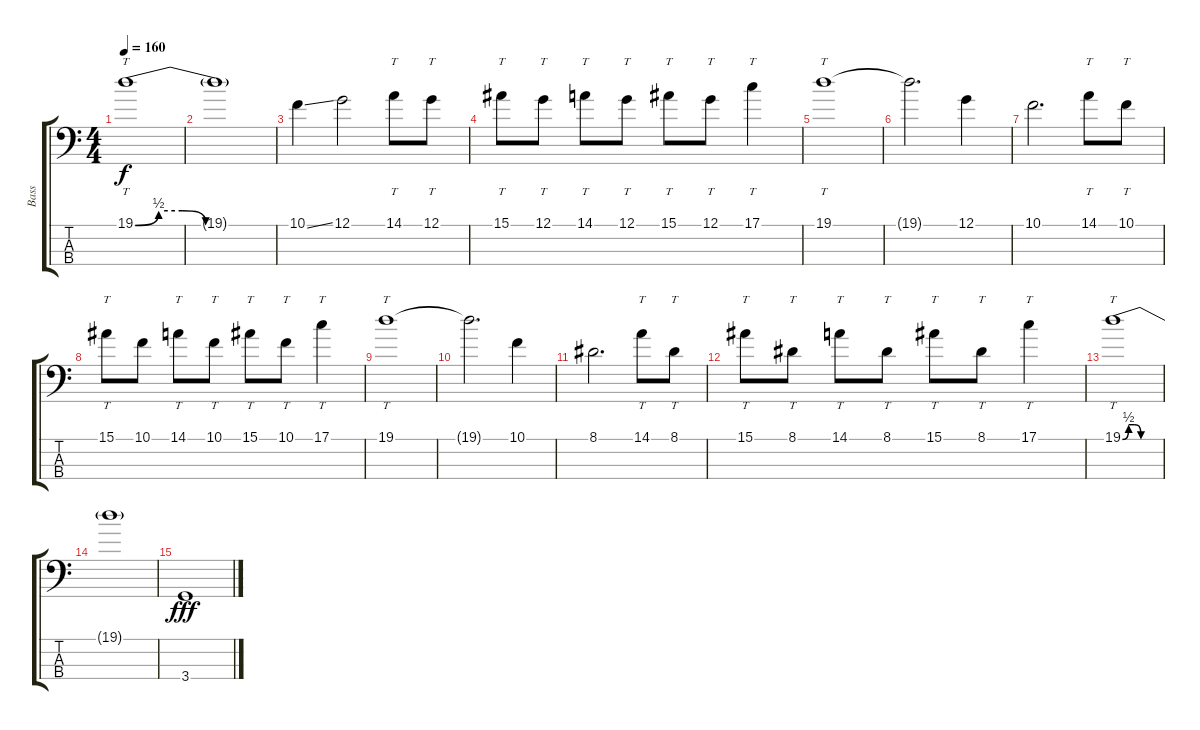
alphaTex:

\track ("Bass" "Bass") {instrument electricbassfinger}
\staff {score tabs}
\tuning (G2 D2 A1 E1) {hide}
\ts (4 4)
\tempo 160
\clef f4
\ks c
19.1{be (custom 0 0 10 2 20 2 30 0 60 0)}.1{tt dy f} |
19.1{t}.1 |
10.1{ss}.4 12.1.2 14.1.8{tt} 12.1.8{tt} |
15.1.8{tt} 12.1.8{tt} 14.1.8{tt} 12.1.8{tt} 15.1.8{tt} 12.1.8{tt} 17.1.4{tt} |
19.1.1{tt} |
19.1{t}.2{d} 12.1.4 |
10.1.2{d} 14.1.8{tt} 10.1.8{tt} |
15.1.8{tt} 10.1.8 14.1.8{tt} 10.1.8{tt} 15.1.8{tt} 10.1.8{tt} 17.1.4{tt} |
19.1.1{tt} |
19.1{t}.2{d} 10.1.4 |
8.1.2{d} 14.1.8{tt} 8.1.8{tt} |
15.1.8{tt} 8.1.8{tt} 14.1.8{tt} 8.1.8{tt} 15.1.8{tt} 8.1.8{tt} 17.1.4{tt} |
19.1{be (custom 0 0 10 2 20 2 30 0 60 0)}.1{tt} |
19.1{t}.1 |
3.4.1{dy fff}
